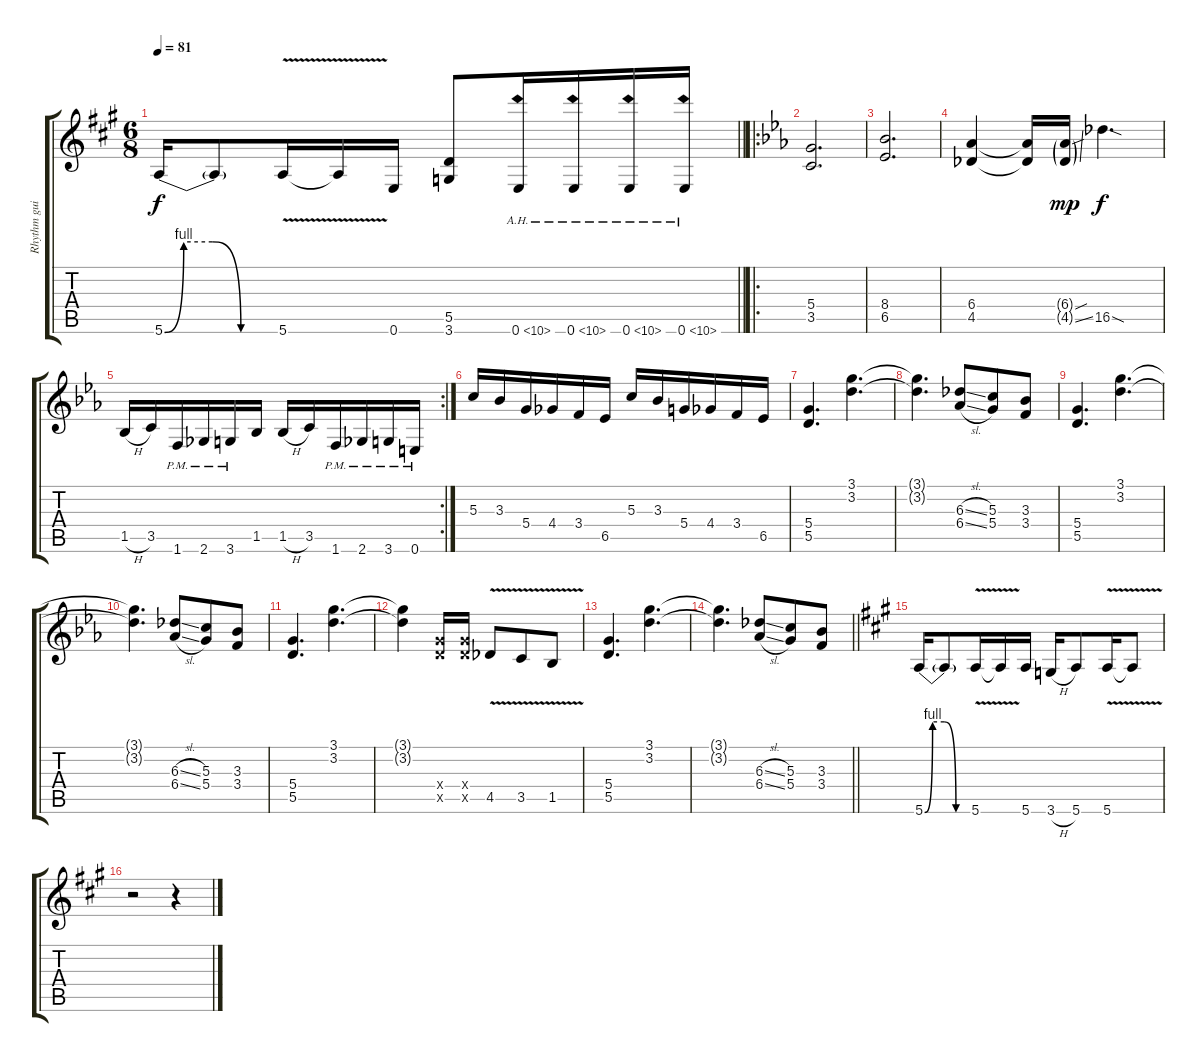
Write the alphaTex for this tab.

\track ("Rhythm guitar" "Rhythm gui") {instrument overdrivenguitar}
\staff {score tabs}
\tuning (E4 B3 G3 D3 A2 E2) {hide}
\ts (6 8)
\tempo 81
\clef g2
\barLineRight lightlight
\ks a
5.6{be (custom 0 0 10 4 25 4 40 0 60 0)}.16{dy f} 5.6{t}.8 5.6{v}.16 5.6{v t}.16 0.6.16 (5.5 3.6).8 0.6{ah 10}.16 0.6{ah 10}.16 0.6{ah 10}.16 0.6{ah 10}.16 |
\ro
\ks eb
(5.4 3.5).2{d} |
(8.4 6.5).2{d} |
(6.4 4.5).4 (6.4{t} 4.5{t}).16 (6.4{sou g} 4.5{ss g}).16{dy mp} 16.5{sod}.4{d dy f} |
\rc 2
1.5{h}.16 3.5.16 1.6{pm}.16 2.6{pm}.16 3.6{pm}.16 1.5.16 1.5{h}.16 3.5.16 1.6{pm}.16 2.6{pm}.16 3.6{pm}.16 0.6{pm}.16 |
5.3.16 3.3.16 5.4.16 4.4.16 3.4.16 6.5.16 5.3.16 3.3.16 5.4.16 4.4.16 3.4.16 6.5.16 |
(5.4 5.5).4{d} (3.1 3.2).4{d} |
(3.1{t} 3.2{t}).4{d} (6.3{sl} 6.4{sl}).8 (5.3 5.4).8 (3.3 3.4).8 |
(5.4 5.5).4{d} (3.1 3.2).4{d} |
(3.1{t} 3.2{t}).4{d} (6.3{sl} 6.4{sl}).8 (5.3 5.4).8 (3.3 3.4).8 |
(5.4 5.5).4{d} (3.1 3.2).4{d} |
(3.1{t} 3.2{t}).4 (5.4{x} 5.5{x}).16 (5.4{x} 5.5{x}).16 4.5{v}.8 3.5{v}.8 1.5{v}.8 |
(5.4 5.5).4{d} (3.1 3.2).4{d} |
\barLineRight lightlight
(3.1{t} 3.2{t}).4{d} (6.3{sl} 6.4{sl}).8 (5.3 5.4).8 (3.3 3.4).8 |
\ks a
5.6{be (custom 0 0 10 4 25 4 40 0 60 0)}.16 5.6{t}.8 5.6{v}.16 5.6{v t}.16 5.6.16 3.6{h}.16 5.6.8 5.6{v}.16 5.6{v t}.8 |
r.2 r.4
